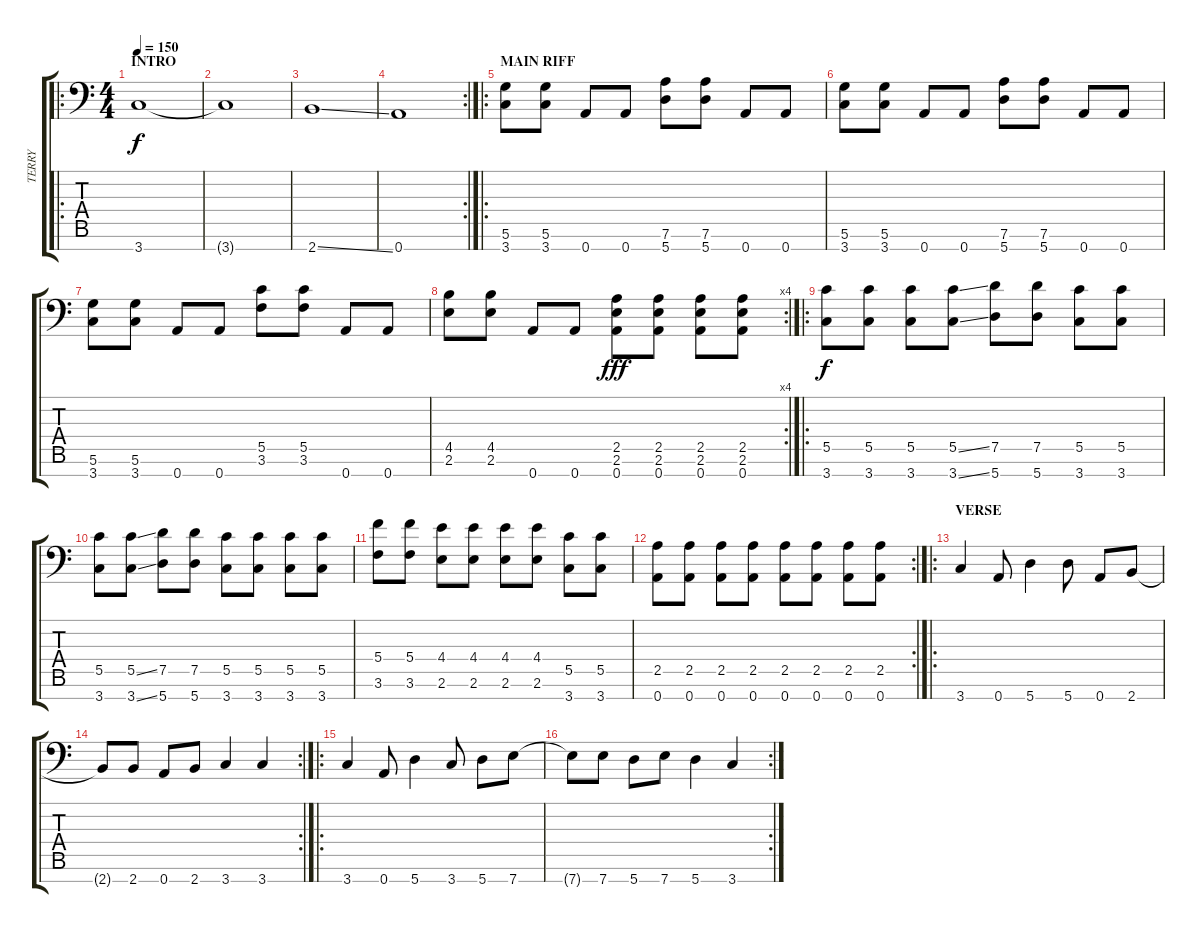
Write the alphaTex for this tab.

\track ("TERRY" "TERRY") {instrument electricbassfinger}
\staff {score tabs}
\tuning (D4 A3 F3 C3 G2 D2 A1) {hide}
\ro
\ts (4 4)
\section ("" "INTRO")
\tempo 150
\clef f4
\ks c
3.7.1{dy f instrument electricbassfinger} |
3.7{t}.1 |
2.7{ss}.1 |
\rc 2
0.7.1 |
\ro
\section ("" "MAIN RIFF")
(5.6 3.7).8 (5.6 3.7).8 0.7.8 0.7.8 (7.6 5.7).8 (7.6 5.7).8 0.7.8 0.7.8 |
(5.6 3.7).8 (5.6 3.7).8 0.7.8 0.7.8 (7.6 5.7).8 (7.6 5.7).8 0.7.8 0.7.8 |
(5.6 3.7).8 (5.6 3.7).8 0.7.8 0.7.8 (5.5 3.6).8 (5.5 3.6).8 0.7.8 0.7.8 |
\rc 4
(4.5 2.6).8 (4.5 2.6).8 0.7.8 0.7.8 (2.5 2.6 0.7).8{dy fff} (2.5 2.6 0.7).8 (2.5 2.6 0.7).8 (2.5 2.6 0.7).8 |
\ro
(5.5 3.7).8{dy f} (5.5 3.7).8 (5.5 3.7).8 (5.5{ss} 3.7{ss}).8 (7.5 5.7).8 (7.5 5.7).8 (5.5 3.7).8 (5.5 3.7).8 |
(5.5 3.7).8 (5.5{ss} 3.7{ss}).8 (7.5 5.7).8 (7.5 5.7).8 (5.5 3.7).8 (5.5 3.7).8 (5.5 3.7).8 (5.5 3.7).8 |
(5.4 3.6).8 (5.4 3.6).8 (4.4 2.6).8 (4.4 2.6).8 (4.4 2.6).8 (4.4 2.6).8 (5.5 3.7).8 (5.5 3.7).8 |
\rc 2
(2.5 0.7).8 (2.5 0.7).8 (2.5 0.7).8 (2.5 0.7).8 (2.5 0.7).8 (2.5 0.7).8 (2.5 0.7).8 (2.5 0.7).8 |
\ro
\section ("" "VERSE")
3.7.4 0.7.8 5.7.4 5.7.8 0.7.8 2.7.8 |
\rc 2
2.7{t}.8 2.7.8 0.7.8 2.7.8 3.7.4 3.7.4 |
\ro
3.7.4 0.7.8 5.7.4 3.7.8 5.7.8 7.7.8 |
\rc 2
7.7{t}.8 7.7.8 5.7.8 7.7.8 5.7.4 3.7.4
